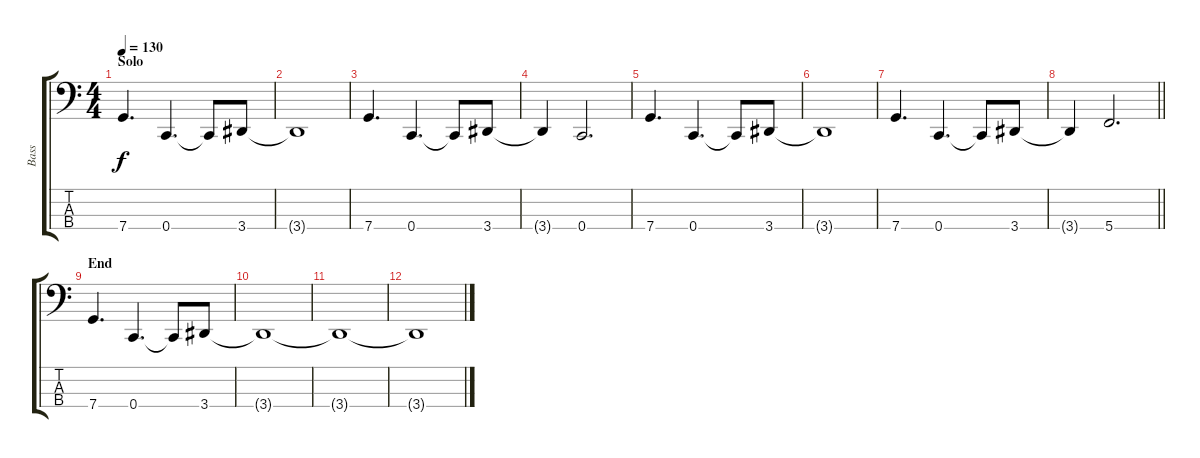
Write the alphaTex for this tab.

\track ("Bass" "Bass") {instrument electricbassfinger}
\staff {score tabs}
\tuning (F2 C2 G1 C1) {hide}
\ts (4 4)
\section ("" "Solo")
\tempo 130
\clef f4
\ks c
7.4.4{d dy f} 0.4.4{d} 0.4{t}.8 3.4.8 |
3.4{t}.1 |
7.4.4{d} 0.4.4{d} 0.4{t}.8 3.4.8 |
3.4{t}.4 0.4.2{d} |
7.4.4{d} 0.4.4{d} 0.4{t}.8 3.4.8 |
3.4{t}.1 |
7.4.4{d} 0.4.4{d} 0.4{t}.8 3.4.8 |
\barLineRight lightlight
3.4{t}.4 5.4.2{d} |
\section ("" "End")
7.4.4{d} 0.4.4{d} 0.4{t}.8 3.4.8 |
3.4{t}.1 |
3.4{t}.1 |
3.4{t}.1
